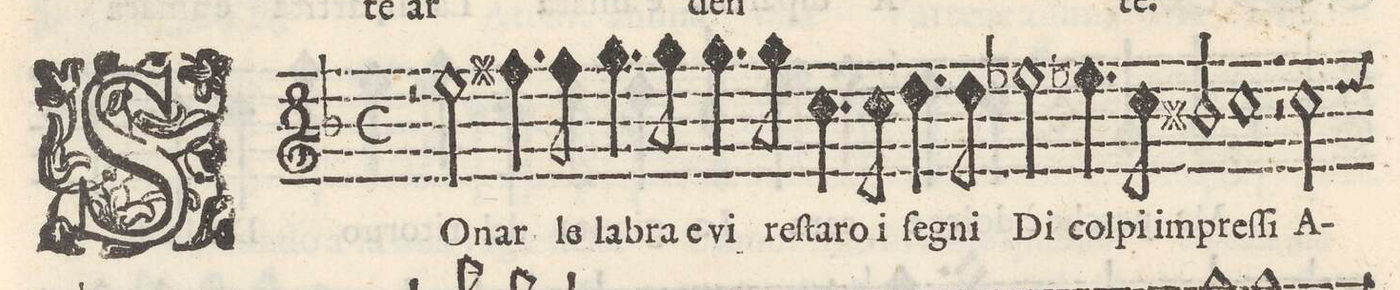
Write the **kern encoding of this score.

**kern	**text
*I"CANTO	*
*clefG2	*
*k[b-]	*
*met(c)	*
*M4/4	*
2r	.
2ee\	SO-
=77-	=77-
4.ff#X\	-nar
8ff#\	le
4.gg\	lab-
8gg\	-bra
=78-	=78-
4.gg\	e vi
8gg\	reſ-
4.ccny\	-ta-
8cc\	-ro i
=79-	=79-
4.dd\	ſeg-
8dd\	-ni
2ee-X\	Di
=80-	=80-
4.ee-X\	col-
8cc\	-pi
2bn/	im-
=81-	=81-
1cc	-preſſi
=82-	=82-
2r	.
2cc\	A-
=83-	=83-
*-	*-
